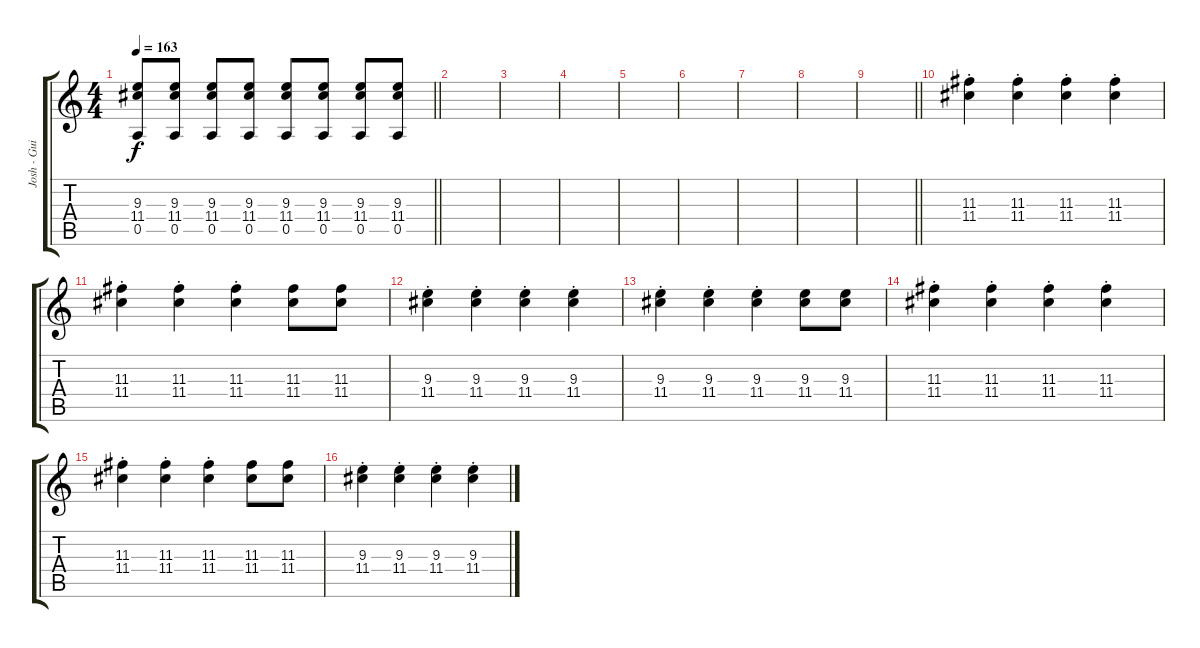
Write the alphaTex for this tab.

\track ("Josh - Guitar" "Josh - Gui") {instrument overdrivenguitar}
\staff {score tabs}
\tuning (E4 B3 G3 D3 A2 E2) {hide}
\ts (4 4)
\tempo 163
\clef g2
\barLineRight lightlight
\ks c
(9.3 11.4 0.5).8{dy f} (9.3 11.4 0.5).8 (9.3 11.4 0.5).8 (9.3 11.4 0.5).8 (9.3 11.4 0.5).8 (9.3 11.4 0.5).8 (9.3 11.4 0.5).8 (9.3 11.4 0.5).8 |
|
|
|
|
|
|
|
\barLineRight lightlight
|
(11.3{st} 11.4).4 (11.3{st} 11.4{st}).4 (11.3{st} 11.4{st}).4 (11.3{st} 11.4).4 |
(11.3{st} 11.4).4 (11.3{st} 11.4{st}).4 (11.3{st} 11.4{st}).4 (11.3 11.4).8 (11.3 11.4).8 |
(9.3{st} 11.4).4 (9.3{st} 11.4{st}).4 (9.3{st} 11.4{st}).4 (9.3{st} 11.4).4 |
(9.3{st} 11.4).4 (9.3{st} 11.4{st}).4 (9.3{st} 11.4{st}).4 (9.3 11.4).8 (9.3 11.4).8 |
(11.3{st} 11.4).4 (11.3{st} 11.4{st}).4 (11.3{st} 11.4{st}).4 (11.3{st} 11.4).4 |
(11.3{st} 11.4).4 (11.3{st} 11.4{st}).4 (11.3{st} 11.4{st}).4 (11.3 11.4).8 (11.3 11.4).8 |
(9.3{st} 11.4).4 (9.3{st} 11.4{st}).4 (9.3{st} 11.4{st}).4 (9.3{st} 11.4).4
